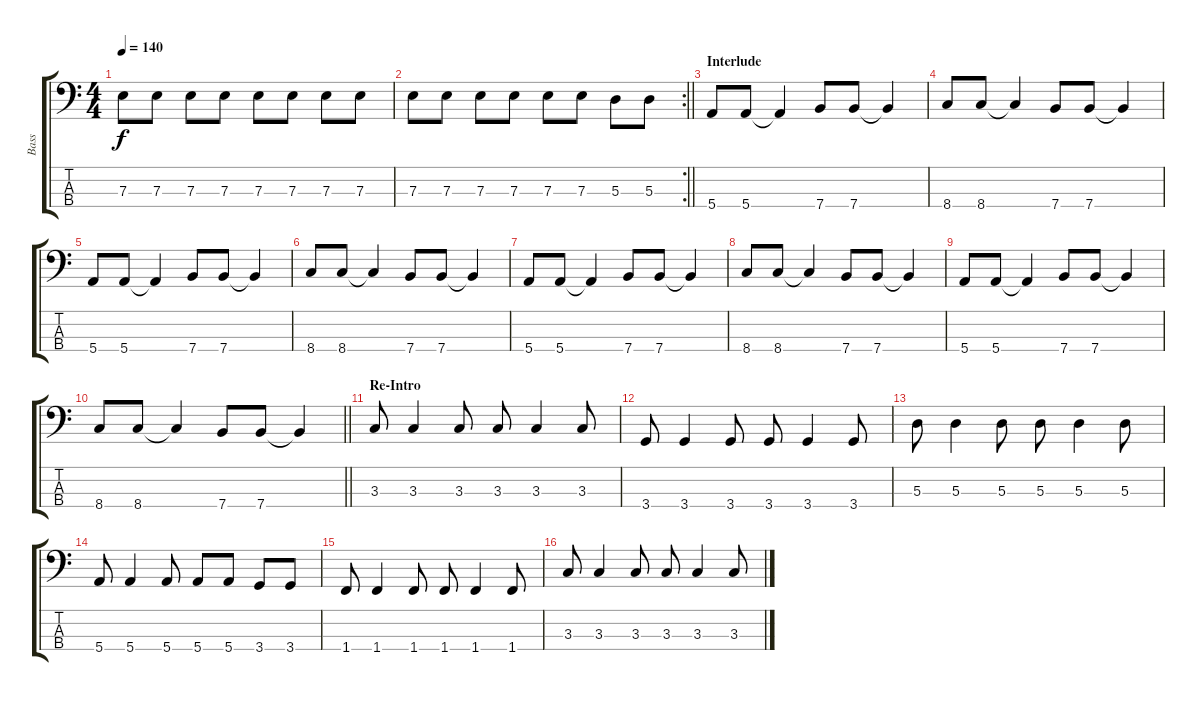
\track ("Bass" "Bass") {instrument electricbassfinger}
\staff {score tabs}
\tuning (G2 D2 A1 E1) {hide}
\ts (4 4)
\tempo 140
\clef f4
\ks c
7.3.8{dy f} 7.3.8 7.3.8 7.3.8 7.3.8 7.3.8 7.3.8 7.3.8 |
\rc 2
\barLineRight lightlight
7.3.8 7.3.8 7.3.8 7.3.8 7.3.8 7.3.8 5.3.8 5.3.8 |
\section ("" "Interlude")
5.4.8 5.4.8 5.4{t}.4 7.4.8 7.4.8 7.4{t}.4 |
8.4.8 8.4.8 8.4{t}.4 7.4.8 7.4.8 7.4{t}.4 |
5.4.8 5.4.8 5.4{t}.4 7.4.8 7.4.8 7.4{t}.4 |
8.4.8 8.4.8 8.4{t}.4 7.4.8 7.4.8 7.4{t}.4 |
5.4.8 5.4.8 5.4{t}.4 7.4.8 7.4.8 7.4{t}.4 |
8.4.8 8.4.8 8.4{t}.4 7.4.8 7.4.8 7.4{t}.4 |
5.4.8 5.4.8 5.4{t}.4 7.4.8 7.4.8 7.4{t}.4 |
\barLineRight lightlight
8.4.8 8.4.8 8.4{t}.4 7.4.8 7.4.8 7.4{t}.4 |
\section ("" "Re-Intro")
3.3.8 3.3.4 3.3.8 3.3.8 3.3.4 3.3.8 |
3.4.8 3.4.4 3.4.8 3.4.8 3.4.4 3.4.8 |
5.3.8 5.3.4 5.3.8 5.3.8 5.3.4 5.3.8 |
5.4.8 5.4.4 5.4.8 5.4.8 5.4.8 3.4.8 3.4.8 |
1.4.8 1.4.4 1.4.8 1.4.8 1.4.4 1.4.8 |
3.3.8 3.3.4 3.3.8 3.3.8 3.3.4 3.3.8
